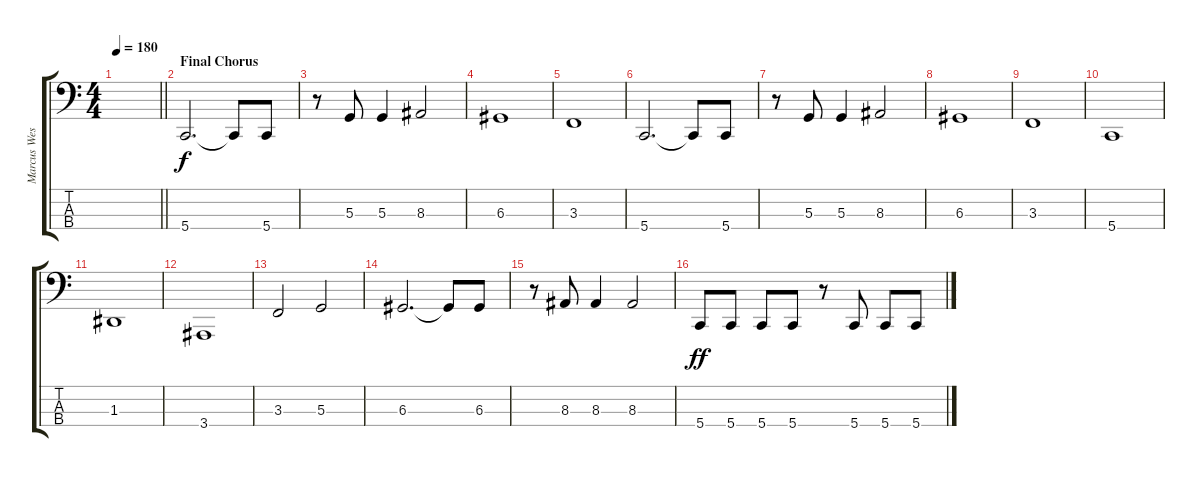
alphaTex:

\track ("Marcus Wesslen" "Marcus Wes") {instrument electricbassfinger}
\staff {score tabs}
\tuning (C2 G1 D1 G0) {hide}
\ts (4 4)
\tempo 180
\clef f4
\barLineRight lightlight
\ks c
|
\section ("" "Final Chorus")
5.4.2{d} 5.4{t}.8 5.4.8 |
r.8 5.3.8 5.3.4 8.3.2 |
6.3.1 |
3.3.1 |
5.4.2{d} 5.4{t}.8 5.4.8 |
r.8 5.3.8 5.3.4 8.3.2 |
6.3.1 |
3.3.1 |
5.4.1 |
1.3.1 |
3.4.1 |
3.3.2 5.3.2 |
6.3.2{d} 6.3{t}.8 6.3.8 |
r.8 8.3.8{dy f} 8.3.4 8.3.2 |
5.4.8{dy ff} 5.4.8 5.4.8 5.4.8 r.8 5.4.8 5.4.8 5.4.8
